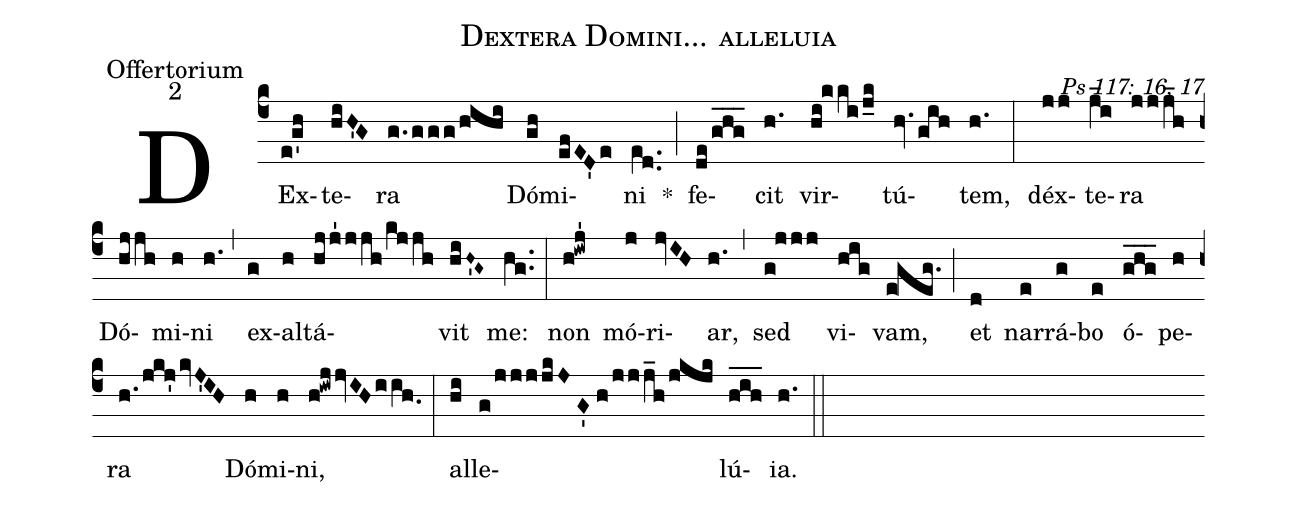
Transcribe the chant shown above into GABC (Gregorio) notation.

name: Dextera Domini... alleluia;
office-part: Offertorium;
mode: 2;
commentary: Ps 117: 16, 17;
%%
(c4) DEx(e!g'h)te(hiH'G)ra(g.ggg/hihi) Dó(gh)mi(efED'e)ni(e[ll:1]d..) *(;) fe(de/ghg___)cit(h.) vir(hi!kki/j_k)tú(hv.gih)tem,(h.) (:)
déx(jj)te(j_i)ra(jjj_h) Dó(hjjh)mi(h)ni(h.) (,) ex(g)al(h)tá(hjj'1jjh/kjjh)vit(hiH~'G~) me:(hg..) (:)
non(h!iwj') mó(j)ri(jvIH)ar,(h.) (,) sed(g!jjj) vi(hig)vam,(e!geg.) (;) et(d) nar(e)rá(g)bo(e) ó(ghg___)pe(h)ra(h./jkj'kvJ'IH) Dó(h)mi(h)ni,(h!iwjjvIHiih.0) (:)
al(hi)le(g/jjjjkJ//G'//h/jjj_h/jkjk)lú(h_i_h_)ia.(h.) (::)
